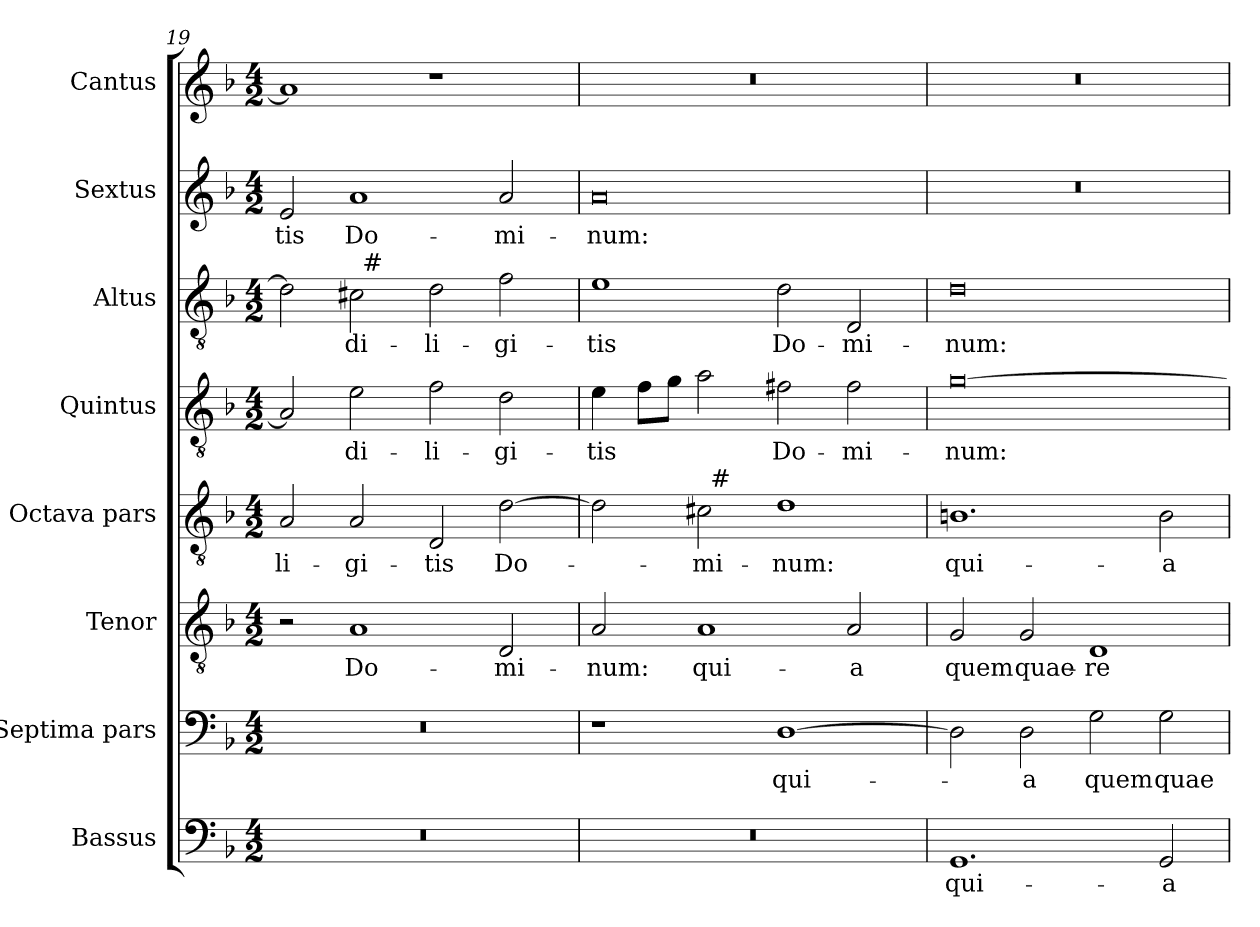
**kern	**text	**kern	**text	**kern	**text	**kern	**text	**kern	**text	**kern	**text	**kern	**text	**kern	**text
*part8	*part8	*part7	*part7	*part6	*part6	*part5	*part5	*part4	*part4	*part3	*part3	*part2	*part2	*part1	*part1
*staff8	*staff8	*staff7	*staff7	*staff6	*staff6	*staff5	*staff5	*staff4	*staff4	*staff3	*staff3	*staff2	*staff2	*staff1	*staff1
*I"Bassus	*	*I"Septima pars	*	*I"Tenor	*	*I"Octava pars	*	*I"Quintus	*	*I"Altus	*	*I"Sextus	*	*I"Cantus	*
*I'B.	*	*	*	*I'T.	*	*	*	*	*	*I'A.	*	*	*	*I'C.	*
*clefF4	*	*clefF4	*	*clefGv2	*	*clefGv2	*	*clefGv2	*	*clefGv2	*	*clefG2	*	*clefG2	*
*	*	*	*	*ITrd7c12	*	*ITrd7c12	*	*ITrd7c12	*	*ITrd7c12	*	*	*	*	*
*k[b-]	*	*k[b-]	*	*k[b-]	*	*k[b-]	*	*k[b-]	*	*k[b-]	*	*k[b-]	*	*k[b-]	*
*F:	*	*F:	*	*F:	*	*F:	*	*F:	*	*F:	*	*F:	*	*F:	*
*M4/2	*	*M4/2	*	*M4/2	*	*M4/2	*	*M4/2	*	*M4/2	*	*M4/2	*	*M4/2	*
=19	=19	=19	=19	=19	=19	=19	=19	=19	=19	=19	=19	=19	=19	=19	=19
!LO:N:vis=1	!	!LO:N:vis=1	!	!	!	!	!LO:LY:b	!	!	!	!	!	!LO:LY:b	!	!
*	*	*	*	*	*	*	*	*	*	*^	*	*	*	*	*
0r	.	0r	.	2r	.	2AA/	-li-	2AA/]	.	2D\]	2ryy	.	2e/	-tis	1a]	.
!	!	!	!	!	!LO:LY:b	!	!LO:LY:b	!	!LO:LY:b	!	!	!LO:LY:b	!	!LO:LY:b	!	!
.	.	.	.	1AA	Do-	2AA/	-gi-	2E\	di-	2C#\	32ryy	di-	1a	Do-	.	.
!	!	!	!	!	!	!	!	!	!	!	!LO:TX:a:t=#	!	!	!	!	!
.	.	.	.	.	.	.	.	.	.	.	1ryy	.	.	.	.	.
!	!	!	!	!	!	!	!LO:LY:b	!	!LO:LY:b	!	!	!LO:LY:b	!	!	!	!
.	.	.	.	.	.	2DD/	-tis	2F\	-li-	2D\	.	-li-	.	.	1r	.
!	!	!	!	!	!LO:LY:b	!	!LO:LY:b	!	!LO:LY:b	!	!	!LO:LY:b	!	!LO:LY:b	!	!
.	.	.	.	2DD/	-mi-	[>2D\	Do-	2D\	-gi-	2F\	.	-gi-	2a/	-mi-	.	.
.	.	.	.	.	.	.	.	.	.	.	4...ryy	.	.	.	.	.
=20	=20	=20	=20	=20	=20	=20	=20	=20	=20	=20	=20	=20	=20	=20	=20	=20
!LO:N:vis=1	!	!	!	!	!LO:LY:b	!	!	!	!LO:LY:b	!	!	!LO:LY:b	!	!LO:LY:b	!LO:N:vis=1	!
*	*	*	*	*	*	*^	*	*	*	*v	*v	*	*	*	*	*
0r	.	1r	.	2AA/	-num:	2D\]	2ryy	.	4E\	-tis	1E	-tis	0a	-num:	0r	.
.	.	.	.	.	.	.	.	.	8F\L	.	.	.	.	.	.	.
.	.	.	.	.	.	.	.	.	8G\J	.	.	.	.	.	.	.
!	!	!	!	!	!LO:LY:b	!	!	!LO:LY:b	!	!	!	!	!	!	!	!
.	.	.	.	1AA	qui-	2C#\	32ryy	-mi-	2A\	.	.	.	.	.	.	.
!	!	!	!	!	!	!	!LO:TX:a:t=#	!	!	!	!	!	!	!	!	!
.	.	.	.	.	.	.	1ryy	.	.	.	.	.	.	.	.	.
!	!	!	!LO:LY:b	!	!	!	!	!LO:LY:b	!	!LO:LY:b	!	!LO:LY:b	!	!	!	!
.	.	[>1D	qui-	.	.	1D	.	-num:	2F#X\	Do-	2D\	Do-	.	.	.	.
!	!	!	!	!	!LO:LY:b	!	!	!	!	!LO:LY:b	!	!LO:LY:b	!	!	!	!
.	.	.	.	2AA/	-a	.	.	.	2F#\	-mi-	2DD/	-mi-	.	.	.	.
.	.	.	.	.	.	.	4...ryy	.	.	.	.	.	.	.	.	.
=21	=21	=21	=21	=21	=21	=21	=21	=21	=21	=21	=21	=21	=21	=21	=21	=21
!	!LO:LY:b	!	!	!	!LO:LY:b	!	!	!LO:LY:b	!	!LO:LY:b	!	!LO:LY:b	!LO:N:vis=1	!	!LO:N:vis=1	!
*	*	*	*	*	*	*v	*v	*	*	*	*	*	*	*	*	*
1.GG	qui-	2D\]	.	2GG/	quem	1.BBn	qui-	[>0G	-num:	0D	-num:	0r	.	0r	.
!	!	!	!LO:LY:b	!	!LO:LY:b	!	!	!	!	!	!	!	!	!	!
.	.	2D\	-a	2GG/	quae-	.	.	.	.	.	.	.	.	.	.
!	!	!	!LO:LY:b	!	!LO:LY:b	!	!	!	!	!	!	!	!	!	!
.	.	2G\	quem	1DD	-re-	.	.	.	.	.	.	.	.	.	.
!	!LO:LY:b	!	!LO:LY:b	!	!	!	!LO:LY:b	!	!	!	!	!	!	!	!
2GG/	-a	2G\	quae-	.	.	2BB\	-a	.	.	.	.	.	.	.	.
=	=	=	=	=	=	=	=	=	=	=	=	=	=	=	=
*-	*-	*-	*-	*-	*-	*-	*-	*-	*-	*-	*-	*-	*-	*-	*-
